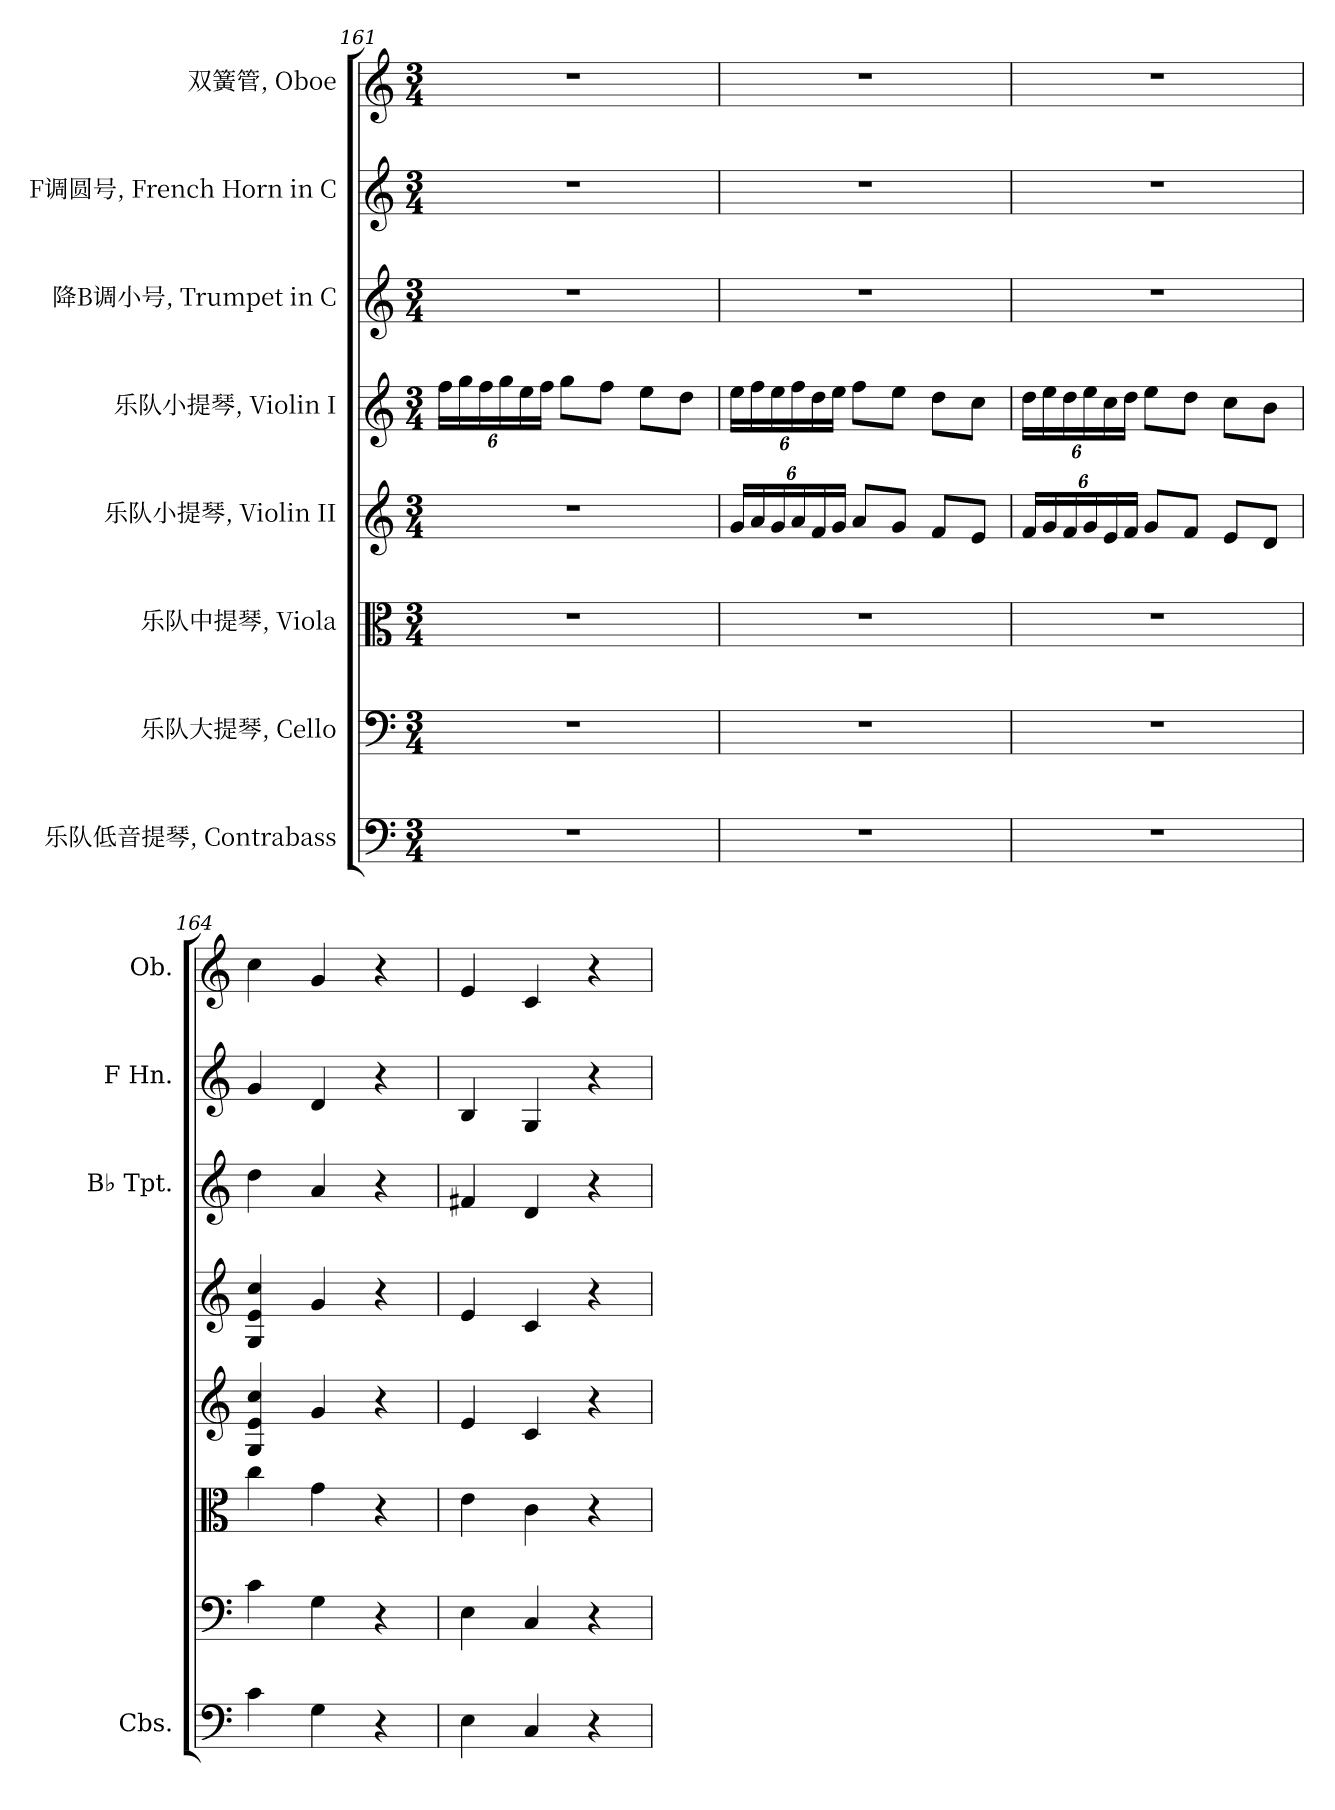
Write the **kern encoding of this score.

**kern	**kern	**kern	**kern	**kern	**kern	**kern	**kern
*part8	*part7	*part6	*part5	*part4	*part3	*part2	*part1
*staff8	*staff7	*staff6	*staff5	*staff4	*staff3	*staff2	*staff1
*I"乐队低音提琴, Contrabass	*I"乐队大提琴, Cello	*I"乐队中提琴, Viola	*I"乐队小提琴, Violin II	*I"乐队小提琴, Violin I	*I"降B调小号, Trumpet in C	*I"F调圆号, French Horn in C	*I"双簧管, Oboe
*I'Cbs.	*	*	*	*	*I'B♭ Tpt.	*I'F Hn.	*I'Ob.
!!LO:PB:g=z
*clefF4	*clefF4	*clefC3	*clefG2	*clefG2	*clefG2	*clefG2	*clefG2
*ITrd7c12	*	*	*	*	*ITrd1c2	*ITrd4c7	*
*k[]	*k[]	*k[]	*k[]	*k[]	*k[b-e-]	*k[b-]	*k[]
*M3/4	*M3/4	*M3/4	*M3/4	*M3/4	*M3/4	*M3/4	*M3/4
*	*	*	*	*Xbrackettup	*	*	*
=161	=161	=161	=161	=161	=161	=161	=161
2.r	2.r	2.r	2.r	24ff\LL	2.r	2.r	2.r
.	.	.	.	24gg\	.	.	.
.	.	.	.	24ff\	.	.	.
.	.	.	.	24gg\	.	.	.
.	.	.	.	24ee\	.	.	.
.	.	.	.	24ff\JJ	.	.	.
.	.	.	.	8gg\L	.	.	.
.	.	.	.	8ff\J	.	.	.
.	.	.	.	8ee\L	.	.	.
.	.	.	.	8dd\J	.	.	.
=162	=162	=162	=162	=162	=162	=162	=162
*	*	*	*Xbrackettup	*	*	*	*
2.r	2.r	2.r	24g/LL	24ee\LL	2.r	2.r	2.r
.	.	.	24a/	24ff\	.	.	.
.	.	.	24g/	24ee\	.	.	.
.	.	.	24a/	24ff\	.	.	.
.	.	.	24f/	24dd\	.	.	.
.	.	.	24g/JJ	24ee\JJ	.	.	.
.	.	.	8a/L	8ff\L	.	.	.
.	.	.	8g/J	8ee\J	.	.	.
.	.	.	8f/L	8dd\L	.	.	.
.	.	.	8e/J	8cc\J	.	.	.
=163	=163	=163	=163	=163	=163	=163	=163
2.r	2.r	2.r	24f/LL	24dd\LL	2.r	2.r	2.r
.	.	.	24g/	24ee\	.	.	.
.	.	.	24f/	24dd\	.	.	.
.	.	.	24g/	24ee\	.	.	.
.	.	.	24e/	24cc\	.	.	.
.	.	.	24f/JJ	24dd\JJ	.	.	.
.	.	.	8g/L	8ee\L	.	.	.
.	.	.	8f/J	8dd\J	.	.	.
.	.	.	8e/L	8cc\L	.	.	.
.	.	.	8d/J	8b\J	.	.	.
=164	=164	=164	=164	=164	=164	=164	=164
4C\	4c\	4cc\	4G/ 4e/ 4cc/	4G/ 4e/ 4cc/	4cc\	4c/	4cc\
4GG\	4G\	4g\	4g/	4g/	4g/	4G/	4g/
4r	4r	4r	4r	4r	4r	4r	4r
=165	=165	=165	=165	=165	=165	=165	=165
4EE\	4E\	4e\	4e/	4e/	4en/	4E/	4e/
4CC/	4C/	4c\	4c/	4c/	4c/	4C/	4c/
4r	4r	4r	4r	4r	4r	4r	4r
=	=	=	=	=	=	=	=
*-	*-	*-	*-	*-	*-	*-	*-
